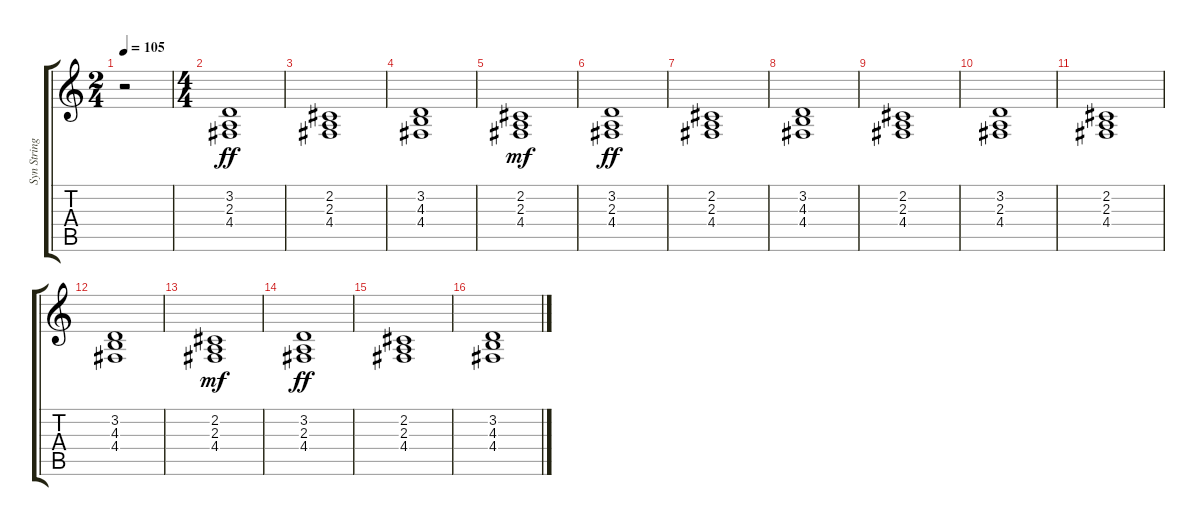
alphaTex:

\track ("Syn Strings 2" "Syn String") {instrument synthstrings2}
\staff {score tabs}
\tuning (E4 B3 G3 D3 A2 E2) {hide}
\ts (2 4)
\tempo 105
\clef g2
\ks c
r.2{dy f} |
\ts (4 4)
(3.2 2.3 4.4).1{dy ff} |
(2.2 2.3 4.4).1 |
(3.2 4.3 4.4).1 |
(2.2 2.3 4.4).1{dy mf} |
(3.2 2.3 4.4).1{dy ff} |
(2.2 2.3 4.4).1 |
(3.2 4.3 4.4).1 |
(2.2 2.3 4.4).1 |
(3.2 2.3 4.4).1 |
(2.2 2.3 4.4).1 |
(3.2 4.3 4.4).1 |
(2.2 2.3 4.4).1{dy mf} |
(3.2 2.3 4.4).1{dy ff} |
(2.2 2.3 4.4).1 |
(3.2 4.3 4.4).1
